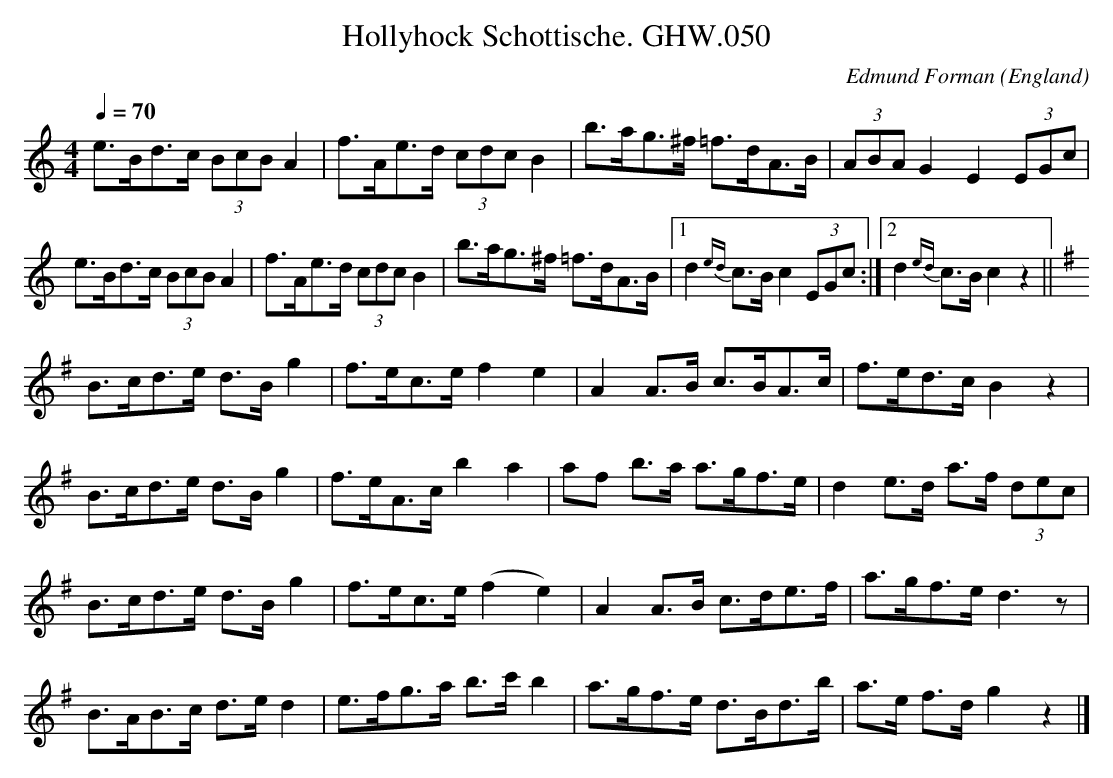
X:1
T:Hollyhock Schottische. GHW.050
M:4/4
L:1/8
Q:1/4=70
C:Edmund Forman
O:England
K:C
e>Bd>c (3BcB A2|f>Ae>d (3cdc B2|b>ag>^f =f>dA>B| (3ABA G2 E2 (3EGc|!
e>Bd>c (3BcB A2|f>Ae>d (3cdc B2|b>ag>^f =f>dA>B|1\
d2{ed}c>Bc2 (3EGc:|2d2 {ed}c>B c2 z2||!
K:G
B>cd>e d>B g2|f>ec>e f2 e2|A2A>B c>BA>c|f>ed>c B2z2|!
B>cd>e d>B g2|f>eA>c b2a2|af b>a a>gf>e|d2 e>d a>f (3dec|!
B>cd>e d>B g2|f>ec>e (f2 e2)|A2A>B c>de>f|a>gf>e d3 z|!
B>AB>c d>e d2| e>fg>a b>c' b2|a>gf>e d>Bd>b|a>e f>d g2 z2|]
